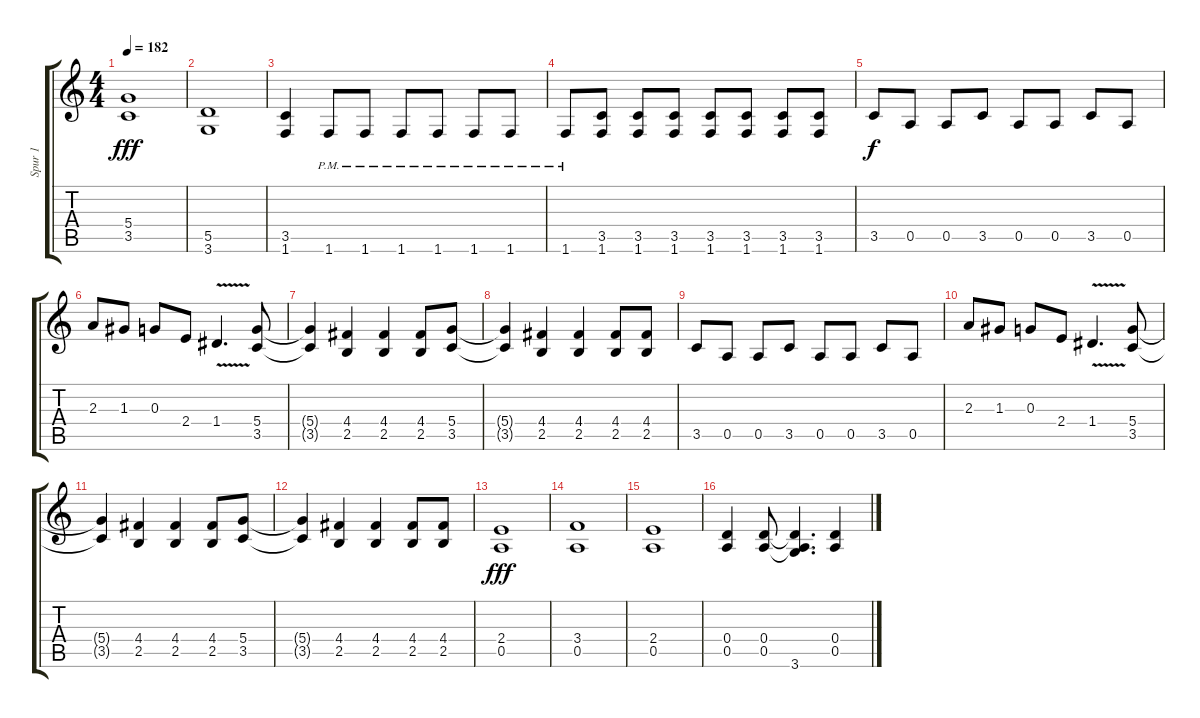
\track ("Spur 1" "Spur 1") {instrument distortionguitar}
\staff {score tabs}
\tuning (E4 B3 G3 D3 A2 E2) {hide}
\ts (4 4)
\tempo 182
\clef g2
\ks c
(5.4 3.5).1{dy fff} |
(5.5 3.6).1 |
(3.5 1.6).4 1.6{pm}.8 1.6{pm}.8 1.6{pm}.8 1.6{pm}.8 1.6{pm}.8 1.6{pm}.8 |
1.6{pm}.8 (3.5 1.6).8 (3.5 1.6).8 (3.5 1.6).8 (3.5 1.6).8 (3.5 1.6).8 (3.5 1.6).8 (3.5 1.6).8 |
3.5.8{dy f} 0.5.8 0.5.8 3.5.8 0.5.8 0.5.8 3.5.8 0.5.8 |
2.3.8 1.3.8 0.3.8 2.4.8 1.4{v}.4{d} (5.4 3.5).8 |
(5.4{t} 3.5{t}).4 (4.4 2.5).4 (4.4 2.5).4 (4.4 2.5).8 (5.4 3.5).8 |
(5.4{t} 3.5{t}).4 (4.4 2.5).4 (4.4 2.5).4 (4.4 2.5).8 (4.4 2.5).8 |
3.5.8 0.5.8 0.5.8 3.5.8 0.5.8 0.5.8 3.5.8 0.5.8 |
2.3.8 1.3.8 0.3.8 2.4.8 1.4{v}.4{d} (5.4 3.5).8 |
(5.4{t} 3.5{t}).4 (4.4 2.5).4 (4.4 2.5).4 (4.4 2.5).8 (5.4 3.5).8 |
(5.4{t} 3.5{t}).4 (4.4 2.5).4 (4.4 2.5).4 (4.4 2.5).8 (4.4 2.5).8 |
(2.4 0.5).1{dy fff} |
(3.4 0.5).1 |
(2.4 0.5).1 |
(0.4 0.5).4 (0.4 0.5).8 (0.4{t} 0.5{t} 3.6).4{d} (0.4 0.5).4
